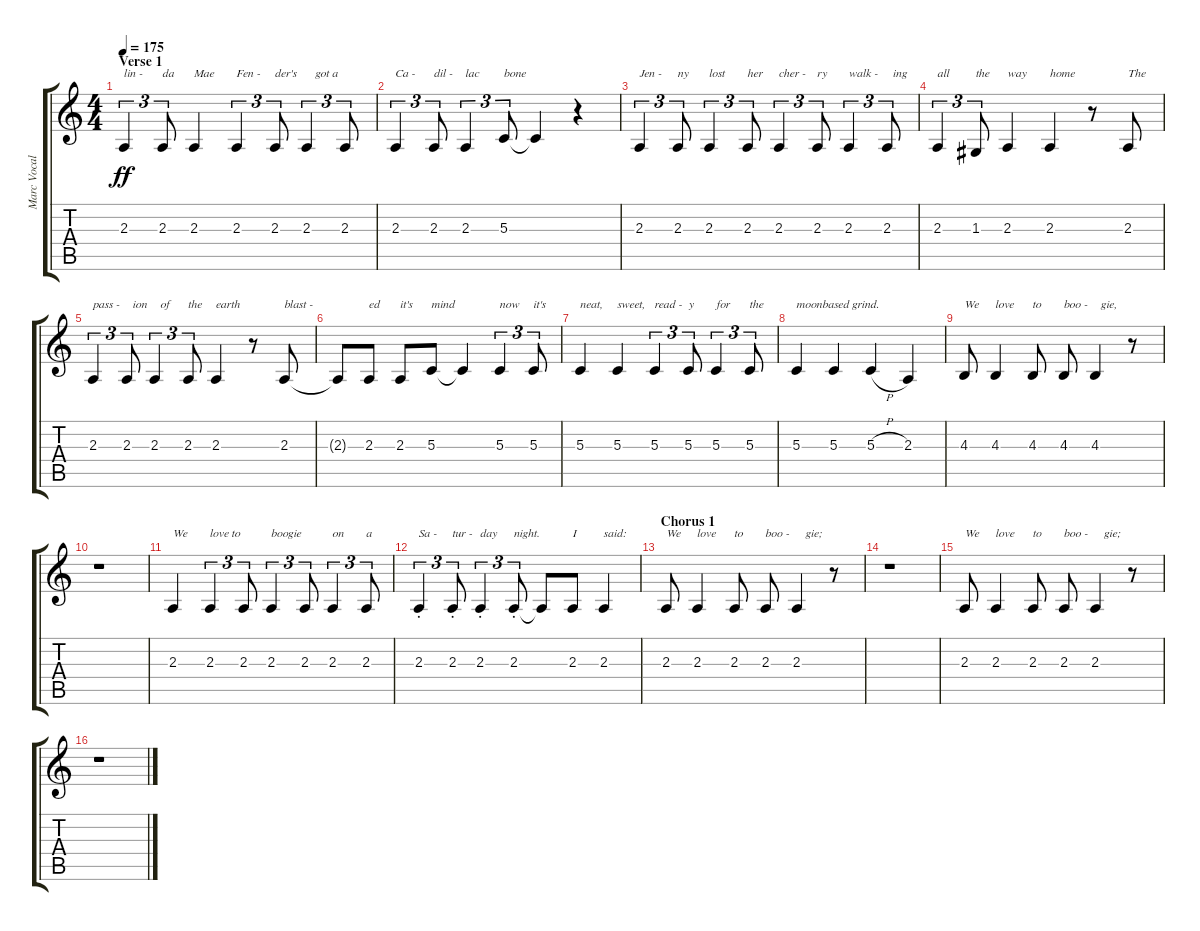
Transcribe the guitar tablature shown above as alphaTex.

\track ("Marc Vocals" "Marc Vocal") {instrument altosax}
\staff {score tabs}
\tuning (E4 B3 G3 D3 A2 E2) {hide}
\ts (4 4)
\section ("" "Verse 1")
\tempo 175
\clef g2
\ks c
2.3.4{tu (3 2) txt "lin -" dy ff} 2.3.8{tu (3 2) txt "da"} 2.3.4{txt "Mae"} 2.3.4{tu (3 2) txt "Fen -"} 2.3.8{tu (3 2) txt "der's"} 2.3.4{tu (3 2) txt "   got a"} 2.3.8{tu (3 2)} |
2.3.4{tu (3 2) txt "Ca -"} 2.3.8{tu (3 2) txt "dil -"} 2.3.4{tu (3 2) txt "lac"} 5.3.8{tu (3 2) txt "bone"} 5.3{t}.4 r.4 |
2.3.4{tu (3 2) txt "Jen -"} 2.3.8{tu (3 2) txt "ny"} 2.3.4{tu (3 2) txt "lost"} 2.3.8{tu (3 2) txt "her"} 2.3.4{tu (3 2) txt "cher -"} 2.3.8{tu (3 2) txt "ry"} 2.3.4{tu (3 2) txt "walk -"} 2.3.8{tu (3 2) txt "  ing"} |
2.3.4{tu (3 2) txt "all"} 1.3.8{tu (3 2) txt "the"} 2.3.4{txt "way"} 2.3.4{txt "home"} r.8 2.3.8{txt "The"} |
2.3.4{tu (3 2) txt "pass -"} 2.3.8{tu (3 2) txt "  ion"} 2.3.4{tu (3 2) txt "  of"} 2.3.8{tu (3 2) txt "the"} 2.3.4{txt "earth"} r.8 2.3.8{txt "blast -"} |
2.3{t}.8 2.3.8{txt "ed"} 2.3.8{txt "it's"} 5.3.8{txt "mind"} 5.3{t}.4 5.3.4{tu (3 2) txt "now"} 5.3.8{tu (3 2) txt "it's"} |
5.3.4{txt "neat,"} 5.3.4{txt "sweet,"} 5.3.4{tu (3 2) txt "read -"} 5.3.8{tu (3 2) txt "y"} 5.3.4{tu (3 2) txt "for"} 5.3.8{tu (3 2) txt "the"} |
5.3.4{txt "moonbased grind."} 5.3.4{txt " "} 5.3{h}.4 2.3.4 |
4.3.8{txt "We"} 4.3.4{txt "love"} 4.3.8{txt "to"} 4.3.8{txt "boo -"} 4.3.4{txt "  gie,"} r.8 |
r.1 |
2.3.4{txt "We"} 2.3.4{tu (3 2) txt "love to"} 2.3.8{tu (3 2)} 2.3.4{tu (3 2) txt "boogie"} 2.3.8{tu (3 2)} 2.3.4{tu (3 2) txt "on"} 2.3.8{tu (3 2) txt "a"} |
2.3{st}.4{tu (3 2) txt "Sa -"} 2.3{st}.8{tu (3 2) txt "tur -"} 2.3{st}.4{tu (3 2) txt "day"} 2.3{st}.8{tu (3 2) txt "night."} 2.3{t}.8{txt " "} 2.3.8{txt "I"} 2.3.4{txt "said:"} |
\section ("" "Chorus 1")
2.3.8{txt "We"} 2.3.4{txt "love"} 2.3.8{txt "to"} 2.3.8{txt "boo -"} 2.3.4{txt "   gie;"} r.8 |
r.1 |
2.3.8{txt "We"} 2.3.4{txt "love"} 2.3.8{txt "to"} 2.3.8{txt "boo -"} 2.3.4{txt "   gie;"} r.8 |
r.1
